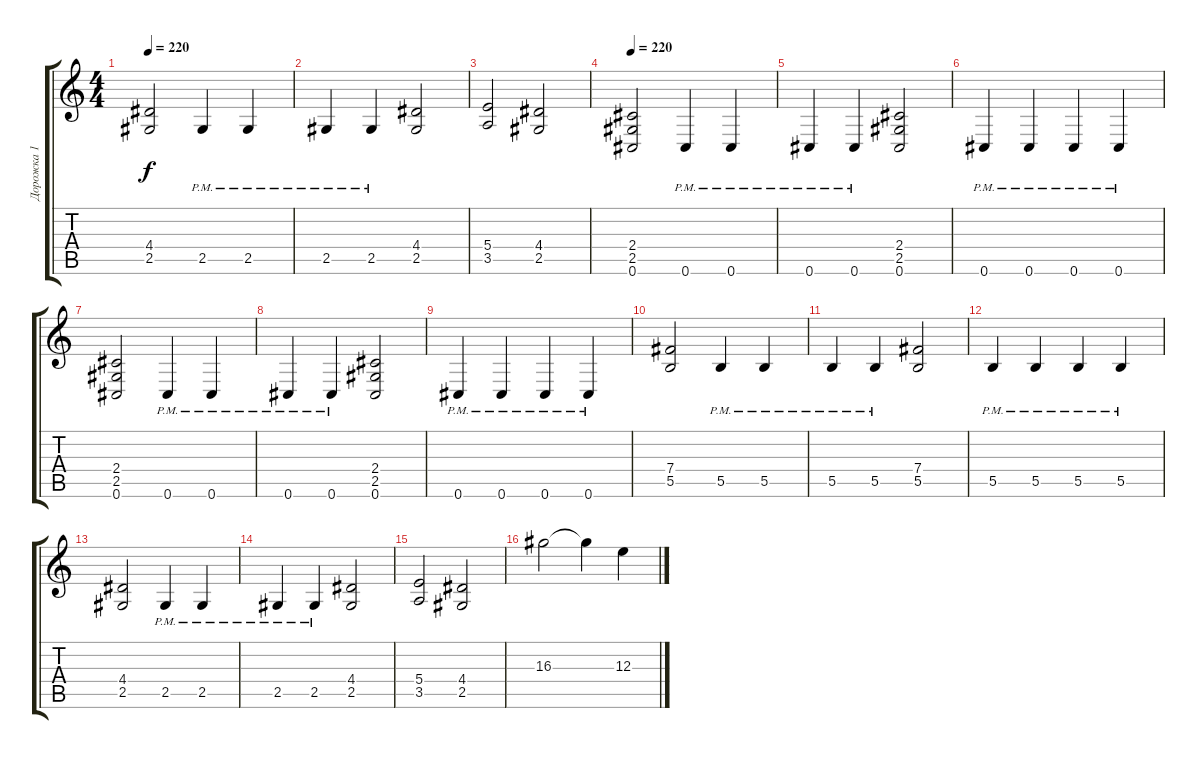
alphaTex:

\track ("Дорожка 1" "Дорожка 1") {instrument distortionguitar}
\staff {score tabs}
\tuning (Db4 Ab3 E3 B2 Gb2 Db2) {hide}
\ts (4 4)
\tempo 220
\clef g2
\ks c
(4.4 2.5).2{dy f} 2.5{pm}.4 2.5{pm}.4 |
2.5{pm}.4 2.5{pm}.4 (4.4 2.5).2 |
(5.4 3.5).2 (4.4 2.5).2 |
\tempo 220
(2.4 2.5 0.6).2 0.6{pm}.4 0.6{pm}.4 |
0.6{pm}.4 0.6{pm}.4 (2.4 2.5 0.6).2 |
0.6{pm}.4 0.6{pm}.4 0.6{pm}.4 0.6{pm}.4 |
(2.4 2.5 0.6).2 0.6{pm}.4 0.6{pm}.4 |
0.6{pm}.4 0.6{pm}.4 (2.4 2.5 0.6).2 |
0.6{pm}.4 0.6{pm}.4 0.6{pm}.4 0.6{pm}.4 |
(7.4 5.5).2 5.5{pm}.4 5.5{pm}.4 |
5.5{pm}.4 5.5{pm}.4 (7.4 5.5).2 |
5.5{pm}.4 5.5{pm}.4 5.5{pm}.4 5.5{pm}.4 |
(4.4 2.5).2 2.5{pm}.4 2.5{pm}.4 |
2.5{pm}.4 2.5{pm}.4 (4.4 2.5).2 |
(5.4 3.5).2 (4.4 2.5).2 |
16.3.2{instrument distortionguitar} 16.3{t}.4 12.3.4
